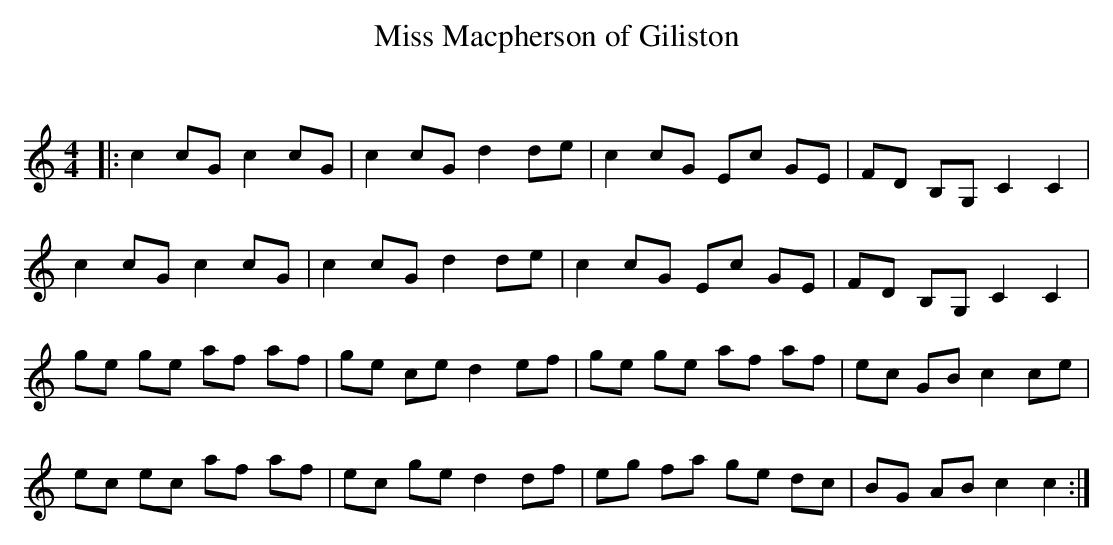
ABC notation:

X:1
T: Miss Macpherson of Giliston
C:
Q: 232
K:C
M:4/4
L:1/8
|:c2 cG c2 cG|c2 cG d2 de|c2 cG Ec GE|FD B,G, C2 C2|
c2 cG c2 cG|c2 cG d2 de|c2 cG Ec GE|FD B,G, C2 C2|
ge ge af af|ge ce d2 ef|ge ge af af|ec GB c2 ce|
ec ec af af|ec ge d2 df|eg fa ge dc|BG AB c2 c2:|
